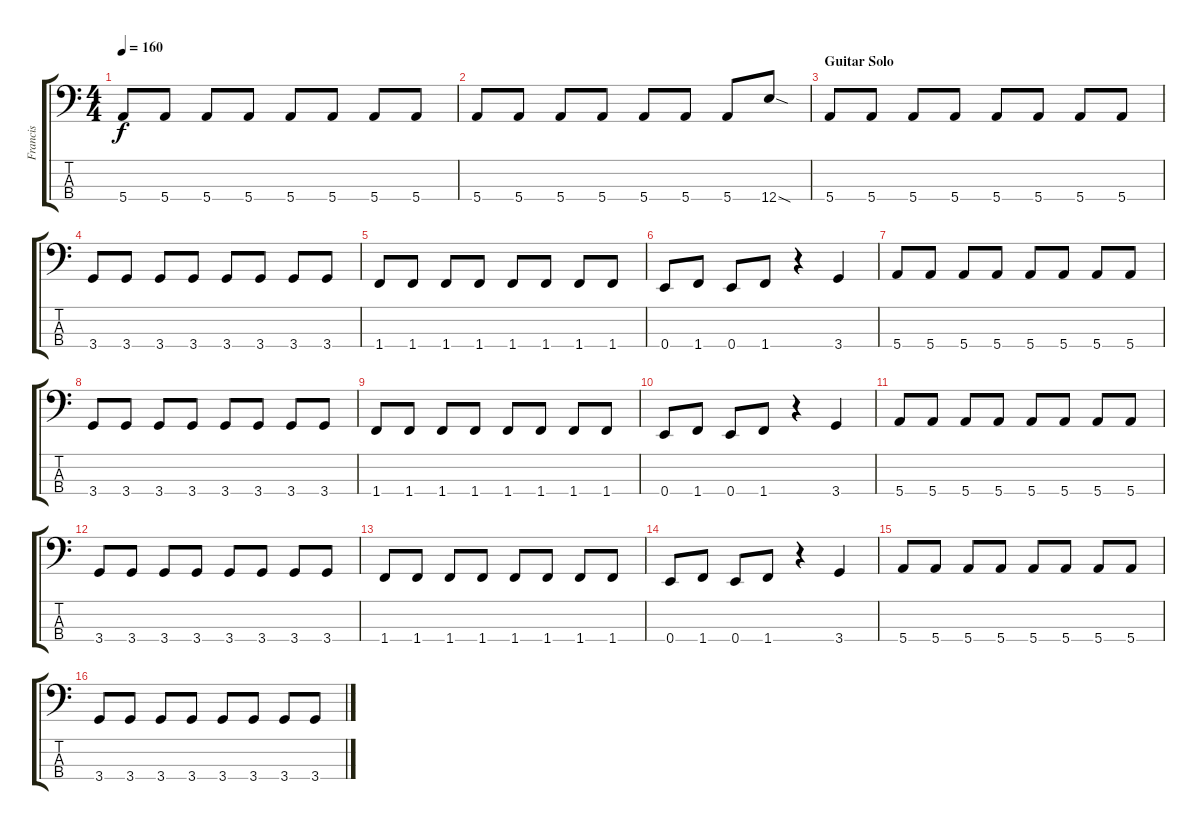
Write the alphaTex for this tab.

\track ("Francis" "Francis") {instrument electricbassfinger}
\staff {score tabs}
\tuning (G2 D2 A1 E1) {hide}
\ts (4 4)
\tempo 160
\clef f4
\ks c
5.4.8{dy f} 5.4.8 5.4.8 5.4.8 5.4.8 5.4.8 5.4.8 5.4.8 |
5.4.8 5.4.8 5.4.8 5.4.8 5.4.8 5.4.8 5.4.8 12.4{sod}.8 |
\section ("" "Guitar Solo")
5.4.8 5.4.8 5.4.8 5.4.8 5.4.8 5.4.8 5.4.8 5.4.8 |
3.4.8 3.4.8 3.4.8 3.4.8 3.4.8 3.4.8 3.4.8 3.4.8 |
1.4.8 1.4.8 1.4.8 1.4.8 1.4.8 1.4.8 1.4.8 1.4.8 |
0.4.8 1.4.8 0.4.8 1.4.8 r.4 3.4.4 |
5.4.8 5.4.8 5.4.8 5.4.8 5.4.8 5.4.8 5.4.8 5.4.8 |
3.4.8 3.4.8 3.4.8 3.4.8 3.4.8 3.4.8 3.4.8 3.4.8 |
1.4.8 1.4.8 1.4.8 1.4.8 1.4.8 1.4.8 1.4.8 1.4.8 |
0.4.8 1.4.8 0.4.8 1.4.8 r.4 3.4.4 |
5.4.8 5.4.8 5.4.8 5.4.8 5.4.8 5.4.8 5.4.8 5.4.8 |
3.4.8 3.4.8 3.4.8 3.4.8 3.4.8 3.4.8 3.4.8 3.4.8 |
1.4.8 1.4.8 1.4.8 1.4.8 1.4.8 1.4.8 1.4.8 1.4.8 |
0.4.8 1.4.8 0.4.8 1.4.8 r.4 3.4.4 |
5.4.8 5.4.8 5.4.8 5.4.8 5.4.8 5.4.8 5.4.8 5.4.8 |
3.4.8 3.4.8 3.4.8 3.4.8 3.4.8 3.4.8 3.4.8 3.4.8
